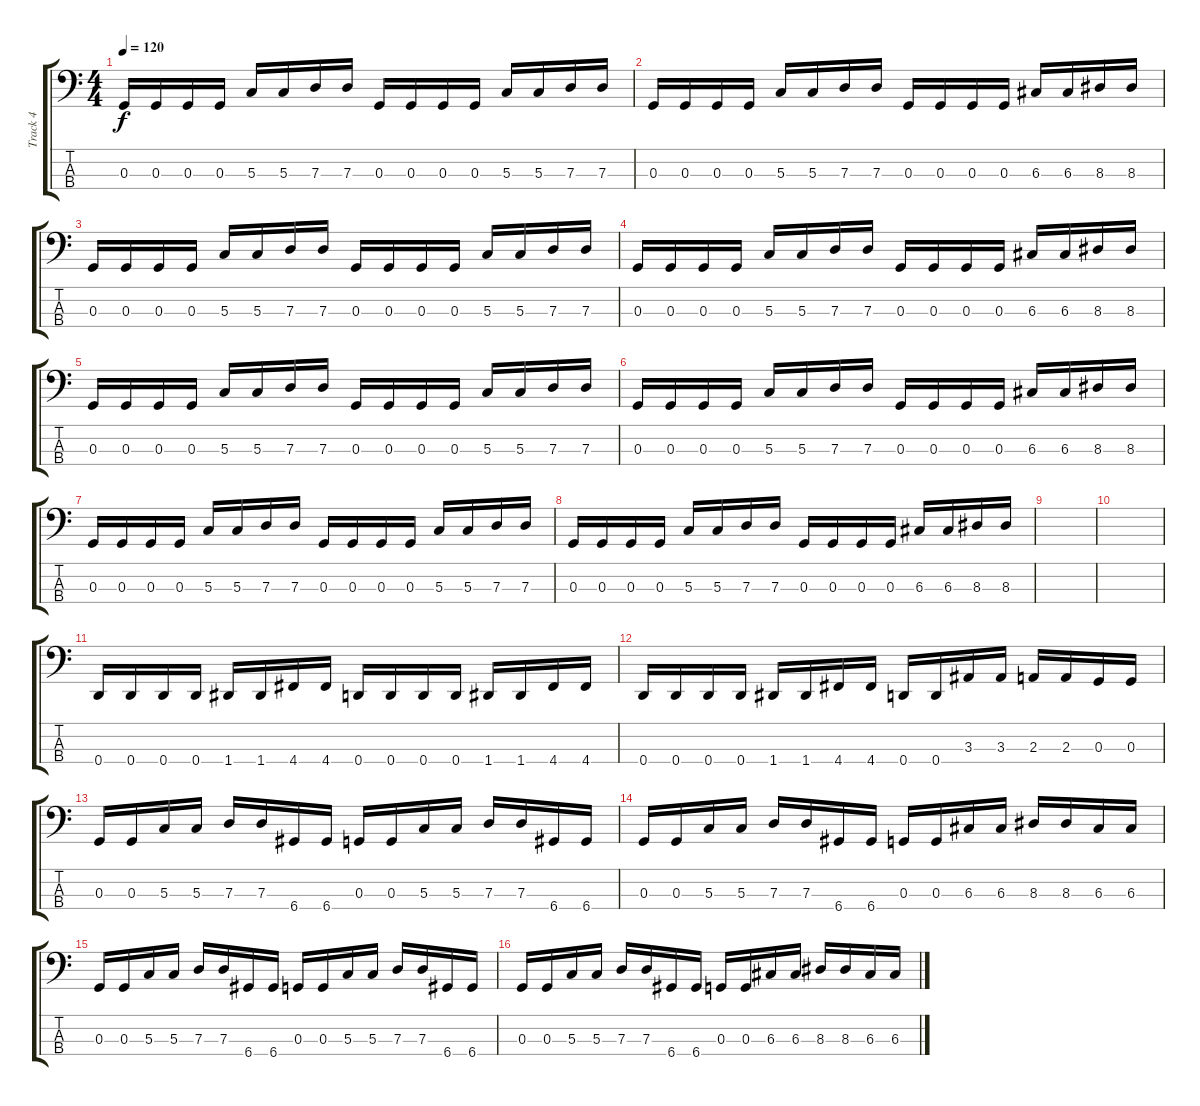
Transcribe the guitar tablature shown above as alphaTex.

\track ("Track 4" "Track 4") {instrument electricbassfinger}
\staff {score tabs}
\tuning (F2 C2 G1 D1) {hide}
\ts (4 4)
\tempo 120
\clef f4
\ks c
0.3.16{dy f} 0.3.16 0.3.16 0.3.16 5.3.16 5.3.16 7.3.16 7.3.16 0.3.16 0.3.16 0.3.16 0.3.16 5.3.16 5.3.16 7.3.16 7.3.16 |
0.3.16 0.3.16 0.3.16 0.3.16 5.3.16 5.3.16 7.3.16 7.3.16 0.3.16 0.3.16 0.3.16 0.3.16 6.3.16 6.3.16 8.3.16 8.3.16 |
0.3.16 0.3.16 0.3.16 0.3.16 5.3.16 5.3.16 7.3.16 7.3.16 0.3.16 0.3.16 0.3.16 0.3.16 5.3.16 5.3.16 7.3.16 7.3.16 |
0.3.16 0.3.16 0.3.16 0.3.16 5.3.16 5.3.16 7.3.16 7.3.16 0.3.16 0.3.16 0.3.16 0.3.16 6.3.16 6.3.16 8.3.16 8.3.16 |
0.3.16 0.3.16 0.3.16 0.3.16 5.3.16 5.3.16 7.3.16 7.3.16 0.3.16 0.3.16 0.3.16 0.3.16 5.3.16 5.3.16 7.3.16 7.3.16 |
0.3.16 0.3.16 0.3.16 0.3.16 5.3.16 5.3.16 7.3.16 7.3.16 0.3.16 0.3.16 0.3.16 0.3.16 6.3.16 6.3.16 8.3.16 8.3.16 |
0.3.16 0.3.16 0.3.16 0.3.16 5.3.16 5.3.16 7.3.16 7.3.16 0.3.16 0.3.16 0.3.16 0.3.16 5.3.16 5.3.16 7.3.16 7.3.16 |
0.3.16 0.3.16 0.3.16 0.3.16 5.3.16 5.3.16 7.3.16 7.3.16 0.3.16 0.3.16 0.3.16 0.3.16 6.3.16 6.3.16 8.3.16 8.3.16 |
|
|
0.4.16 0.4.16 0.4.16 0.4.16 1.4.16 1.4.16 4.4.16 4.4.16 0.4.16 0.4.16 0.4.16 0.4.16 1.4.16 1.4.16 4.4.16 4.4.16 |
0.4.16 0.4.16 0.4.16 0.4.16 1.4.16 1.4.16 4.4.16 4.4.16 0.4.16 0.4.16 3.3.16 3.3.16 2.3.16 2.3.16 0.3.16 0.3.16 |
0.3.16 0.3.16 5.3.16 5.3.16 7.3.16 7.3.16 6.4.16 6.4.16 0.3.16 0.3.16 5.3.16 5.3.16 7.3.16 7.3.16 6.4.16 6.4.16 |
0.3.16 0.3.16 5.3.16 5.3.16 7.3.16 7.3.16 6.4.16 6.4.16 0.3.16 0.3.16 6.3.16 6.3.16 8.3.16 8.3.16 6.3.16 6.3.16 |
0.3.16 0.3.16 5.3.16 5.3.16 7.3.16 7.3.16 6.4.16 6.4.16 0.3.16 0.3.16 5.3.16 5.3.16 7.3.16 7.3.16 6.4.16 6.4.16 |
0.3.16 0.3.16 5.3.16 5.3.16 7.3.16 7.3.16 6.4.16 6.4.16 0.3.16 0.3.16 6.3.16 6.3.16 8.3.16 8.3.16 6.3.16 6.3.16
